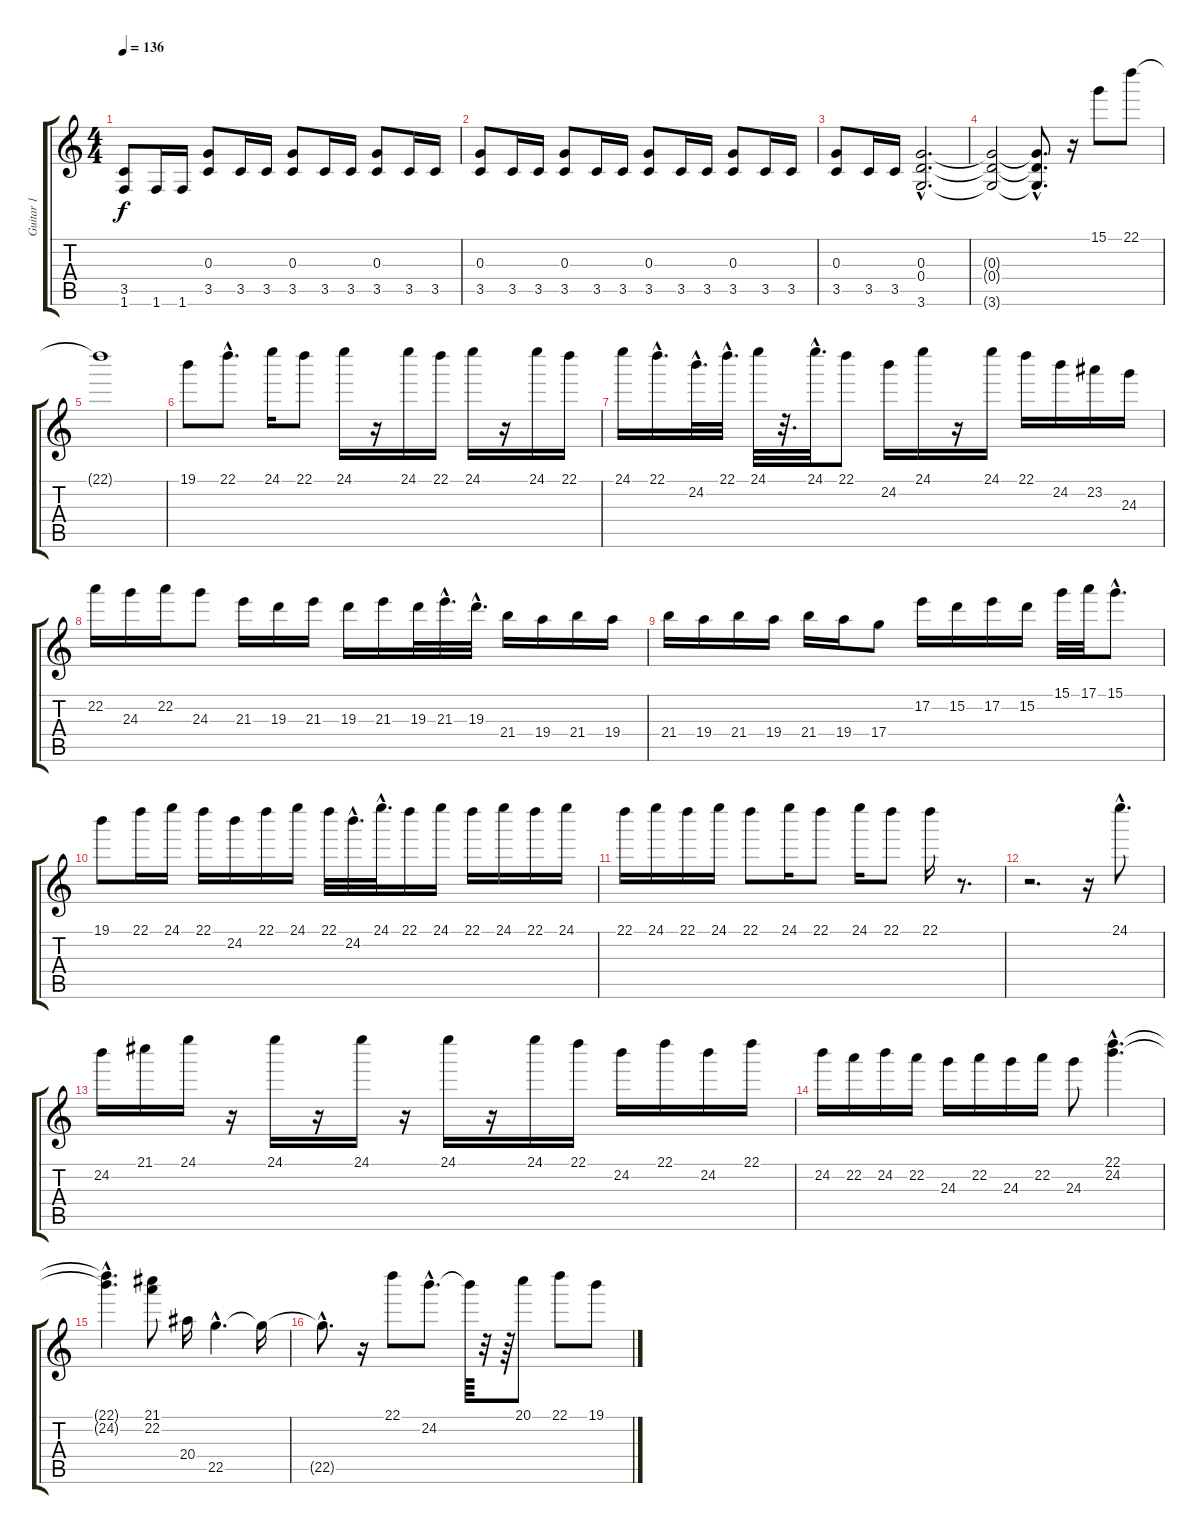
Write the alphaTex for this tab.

\track ("Guitar 1" "Guitar 1") {instrument distortionguitar}
\staff {score tabs}
\tuning (E4 B3 G3 D3 A2 E2) {hide}
\ts (4 4)
\tempo 136
\clef g2
\ks c
(3.5 1.6).8{dy f} 1.6.16 1.6.16 (0.3 3.5).8 3.5.16 3.5.16 (0.3 3.5).8 3.5.16 3.5.16 (0.3 3.5).8 3.5.16 3.5.16 |
(0.3 3.5).8 3.5.16 3.5.16 (0.3 3.5).8 3.5.16 3.5.16 (0.3 3.5).8 3.5.16 3.5.16 (0.3 3.5).8 3.5.16 3.5.16 |
(0.3 3.5).8 3.5.16 3.5.16 (0.3{hac} 0.4{hac} 3.6{hac}).2{d} |
(0.3{t} 0.4{t} 3.6{t}).2 (0.3{hac t} 0.4{hac t} 3.6{hac t}).8{d} r.16 15.1.8 22.1.8 |
22.1{t}.1 |
19.1.8 22.1{hac}.8{d} 24.1.16 22.1.8 24.1.16 r.16 24.1.16 22.1.16 24.1.16 r.16 24.1.16 22.1.16 |
24.1.16 22.1{hac}.16{d} 24.2{hac}.32{d} 22.1{hac}.32{d} 24.1.32 r.32{d} 24.1{hac}.32{d} 22.1.8 24.2.16 24.1.16 r.16 24.1.16 22.1.16 24.2.16 23.2.16 24.3.16 |
22.2.16 24.3.16 22.2.16 24.3.8 21.3.16 19.3.16 21.3.16 19.3.16 21.3.16 19.3.32 21.3{hac}.32{d} 19.3{hac}.32{d} 21.4.16 19.4.16 21.4.16 19.4.16 |
21.4.16 19.4.16 21.4.16 19.4.16 21.4.16 19.4.16 17.4.8 17.2.16 15.2.16 17.2.16 15.2.16 15.1.32 17.1.32 15.1{hac}.8{d} |
19.1.8 22.1.16 24.1.16 22.1.16 24.2.16 22.1.16 24.1.16 22.1.32 24.2{hac}.32{d} 24.1{hac}.32{d} 22.1.16 24.1.16 22.1.16 24.1.16 22.1.16 24.1.16 |
22.1.16 24.1.16 22.1.16 24.1.16 22.1.8 24.1.16 22.1.8 24.1.16 22.1.8 22.1.16 r.8{d} |
r.2{d} r.16 24.1{hac}.8{d} |
24.2.16 21.1.16 24.1.16 r.16 24.1.16 r.16 24.1.16 r.16 24.1.16 r.16 24.1.16 22.1.16 24.2.16 22.1.16 24.2.16 22.1.16 |
24.2.16 22.2.16 24.2.16 22.2.16 24.3.16 22.2.16 24.3.16 22.2.16 24.3.8 (22.1{hac} 24.2{hac}).4{d} |
(22.1{hac t} 24.2{hac t}).4{d} (21.1 22.2).8 20.4.16 22.5{hac}.4{d} 22.5{t}.16 |
22.5{hac t}.8{d} r.16 22.1.8 24.2{hac}.8{d} 24.2{t}.64 r.32 r.64 20.1.8 22.1.8 19.1.8
